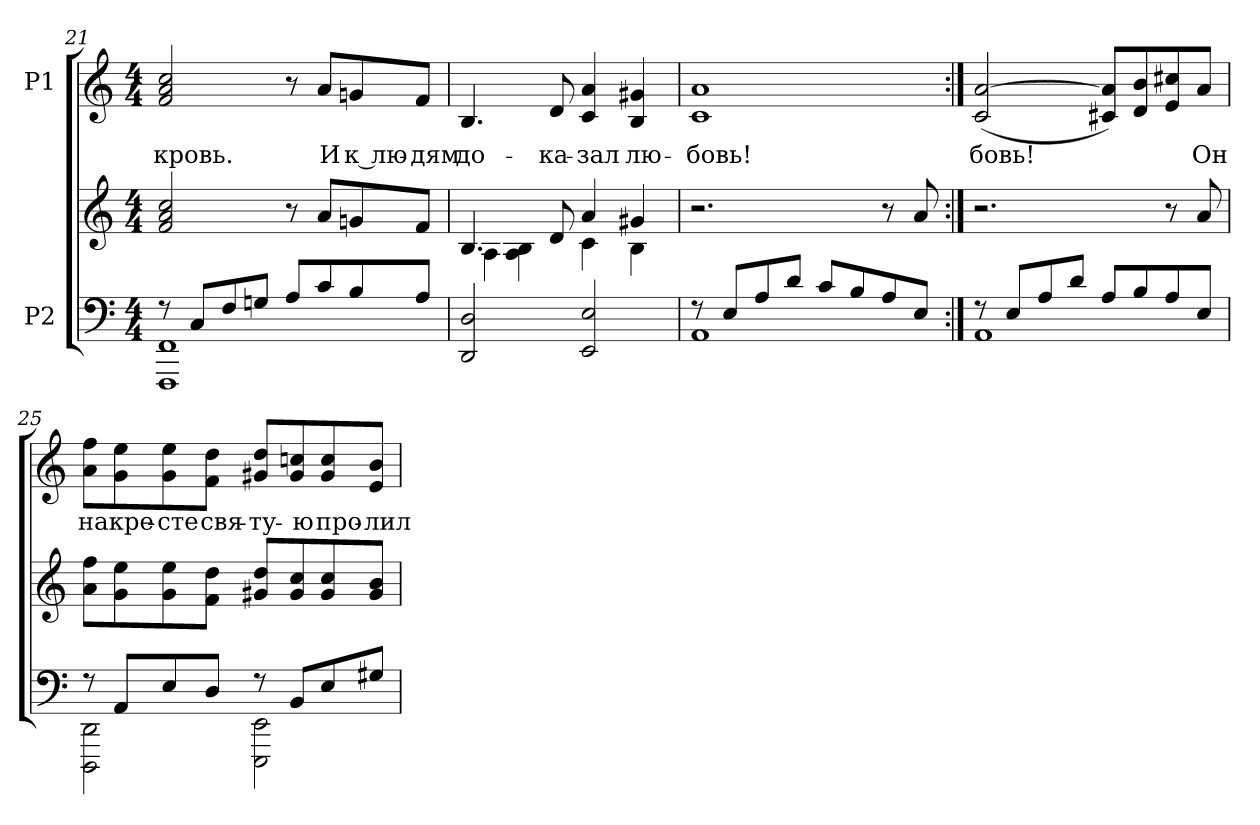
**kern	**kern	**kern	**text
*part2	*part2	*part1	*part1
*staff3	*staff2	*staff1	*staff1
*I"P2	*	*I"P1	*
!!LO:PB:g=z
*clefF4	*clefG2	*clefG2	*
*k[]	*k[]	*k[]	*
*C:	*C:	*C:	*
*M4/4	*M4/4	*M4/4	*
=21	=21	=21	=21
*^	*	*	*
!	!	!	!	!LO:LY:b:color=#000000
8r	1FFFi 1FFi	2fi/ 2ai 2cci	2fi/ 2ai 2cci	кровь.
8Ci/L	.	.	.	.
8Fi/	.	.	.	.
8Gni/J	.	.	.	.
8Ai/L	.	8r	8r	.
!	!	!	!	!LO:LY:b:color=#000000
8ci/	.	8ai/L	8ai/L	И
!	!	!	!	!LO:LY:b:color=#000000
8Bi/	.	8gni/	8gni/	к лю-
!	!	!	!	!LO:LY:b:color=#000000
8Ai/J	.	8fi/J	8fi/J	-дям
*v	*v	*	*	*
=22	=22	=22	=22
*	*^	*	*
!	!	!	!	!LO:LY:b:color=#000000
2DDi/ 2Di	4.Bi/	4Ai\	4.Bi/	до-
.	.	4Ai\ 4Bi	.	.
!	!	!	!	!LO:LY:b:color=#000000
.	8di/	.	8di/	-ка-
!	!	!	!	!LO:LY:b:color=#000000
2EEi/ 2Ei	4ai/	4ci\	4ci/ 4ai	-зал
!	!	!	!	!LO:LY:b:color=#000000
.	4g#Xi/	4Bi\	4Bi/ 4g#Xi	лю-
*	*v	*v	*	*
=23	=23	=23	=23
*^	*	*	*
*	*	*^	*	*
!	!	!	!	!	!LO:LY:b:color=#000000
*	*	*v	*v	*	*
8r	1AAi	2.r	1ci 1ai	-бовь!
8Ei/L	.	.	.	.
8Ai/	.	.	.	.
8di/J	.	.	.	.
8ci/L	.	.	.	.
8Bi/	.	.	.	.
8Ai/	.	8r	.	.
8Ei/J	.	8ai/	.	.
=24:|!	=24:|!	=24:|!	=24:|!	=24:|!
!	!	!	!	!LO:LY:b:color=#000000
8r	1AAi	2.r	(2ci/ [>2ai	бовь!
8Ei/L	.	.	.	.
8Ai/	.	.	.	.
8di/J	.	.	.	.
8Ai/L	.	.	8c#Xi/ 8ai]L)	.
8Bi/	.	.	8di/ 8bi	.
8Ai/	.	8r	8ei/ 8cc#Xi	.
!	!	!	!	!LO:LY:b:color=#000000
8Ei/J	.	8ai/	8ai/J	Он
!!LO:LB:g=z
=25	=25	=25	=25	=25
!	!	!	!	!LO:LY:b:color=#000000
8r	2DDDi\ 2DDi	8ai\ 8ffiL	8ai\ 8ffiL	на
!	!	!	!	!LO:LY:b:color=#000000
8AAi/L	.	8gi\ 8eei	8gi\ 8eei	кре-
!	!	!	!	!LO:LY:b:color=#000000
8Ei/	.	8gi\ 8eei	8gi\ 8eei	-сте
!	!	!	!	!LO:LY:b:color=#000000
8Di/J	.	8fi\ 8ddiJ	8fi\ 8ddiJ	свя-
!	!	!	!	!LO:LY:b:color=#000000
8r	2EEEi\ 2EEi	8g#Xi/ 8ddiL	8g#Xi/ 8ddiL	-ту-
!	!	!	!	!LO:LY:b:color=#000000
8BBi/L	.	8g#i/ 8cci	8g#i/ 8ccni	-ю
!	!	!	!	!LO:LY:b:color=#000000
8Ei/	.	8g#i/ 8cci	8g#i/ 8cci	про-
!	!	!	!	!LO:LY:b:color=#000000
8G#Xi/J	.	8g#i/ 8biJ	8ei/ 8biJ	-лил
*v	*v	*	*	*
=	=	=	=
*-	*-	*-	*-
